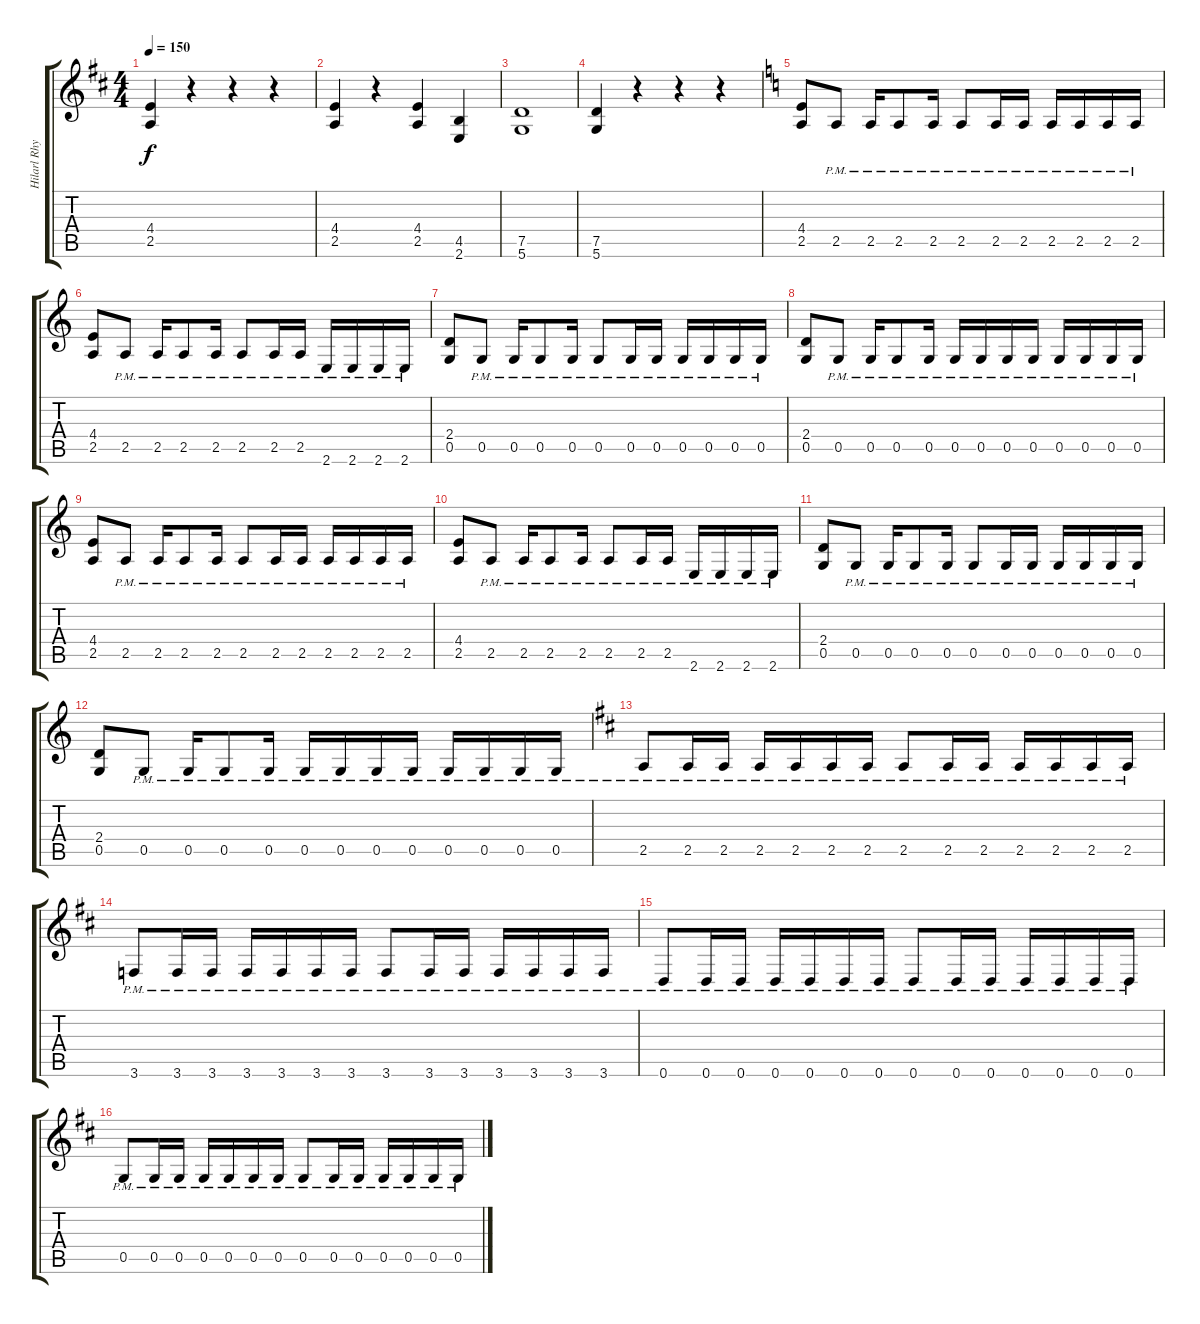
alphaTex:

\track ("Hilarl Rhythm" "Hilarl Rhy") {instrument distortionguitar}
\staff {score tabs}
\tuning (D4 A3 F3 C3 G2 D2) {hide}
\ts (4 4)
\tempo 150
\clef g2
\ks d
(4.4 2.5).4{dy f instrument distortionguitar} r.4 r.4 r.4 |
(4.4 2.5).4 r.4 (4.4 2.5).4 (4.5 2.6).4 |
(7.5 5.6).1 |
(7.5 5.6).4 r.4 r.4 r.4 |
\ks c
(4.4 2.5).8 2.5{pm}.8 2.5{pm}.16 2.5{pm}.8 2.5{pm}.16 2.5{pm}.8 2.5{pm}.16 2.5{pm}.16 2.5{pm}.16 2.5{pm}.16 2.5{pm}.16 2.5{pm}.16 |
(4.4 2.5).8 2.5{pm}.8 2.5{pm}.16 2.5{pm}.8 2.5{pm}.16 2.5{pm}.8 2.5{pm}.16 2.5{pm}.16 2.6{pm}.16 2.6{pm}.16 2.6{pm}.16 2.6{pm}.16 |
(2.4 0.5).8 0.5{pm}.8 0.5{pm}.16 0.5{pm}.8 0.5{pm}.16 0.5{pm}.8 0.5{pm}.16 0.5{pm}.16 0.5{pm}.16 0.5{pm}.16 0.5{pm}.16 0.5{pm}.16 |
(2.4 0.5).8 0.5{pm}.8 0.5{pm}.16 0.5{pm}.8 0.5{pm}.16 0.5{pm}.16 0.5{pm}.16 0.5{pm}.16 0.5{pm}.16 0.5{pm}.16 0.5{pm}.16 0.5{pm}.16 0.5{pm}.16 |
(4.4 2.5).8 2.5{pm}.8 2.5{pm}.16 2.5{pm}.8 2.5{pm}.16 2.5{pm}.8 2.5{pm}.16 2.5{pm}.16 2.5{pm}.16 2.5{pm}.16 2.5{pm}.16 2.5{pm}.16 |
(4.4 2.5).8 2.5{pm}.8 2.5{pm}.16 2.5{pm}.8 2.5{pm}.16 2.5{pm}.8 2.5{pm}.16 2.5{pm}.16 2.6{pm}.16 2.6{pm}.16 2.6{pm}.16 2.6{pm}.16 |
(2.4 0.5).8 0.5{pm}.8 0.5{pm}.16 0.5{pm}.8 0.5{pm}.16 0.5{pm}.8 0.5{pm}.16 0.5{pm}.16 0.5{pm}.16 0.5{pm}.16 0.5{pm}.16 0.5{pm}.16 |
(2.4 0.5).8 0.5{pm}.8 0.5{pm}.16 0.5{pm}.8 0.5{pm}.16 0.5{pm}.16 0.5{pm}.16 0.5{pm}.16 0.5{pm}.16 0.5{pm}.16 0.5{pm}.16 0.5{pm}.16 0.5{pm}.16 |
\ks d
2.5{pm}.8 2.5{pm}.16 2.5{pm}.16 2.5{pm}.16 2.5{pm}.16 2.5{pm}.16 2.5{pm}.16 2.5{pm}.8 2.5{pm}.16 2.5{pm}.16 2.5{pm}.16 2.5{pm}.16 2.5{pm}.16 2.5{pm}.16 |
3.6{pm}.8 3.6{pm}.16 3.6{pm}.16 3.6{pm}.16 3.6{pm}.16 3.6{pm}.16 3.6{pm}.16 3.6{pm}.8 3.6{pm}.16 3.6{pm}.16 3.6{pm}.16 3.6{pm}.16 3.6{pm}.16 3.6{pm}.16 |
0.6{pm}.8 0.6{pm}.16 0.6{pm}.16 0.6{pm}.16 0.6{pm}.16 0.6{pm}.16 0.6{pm}.16 0.6{pm}.8 0.6{pm}.16 0.6{pm}.16 0.6{pm}.16 0.6{pm}.16 0.6{pm}.16 0.6{pm}.16 |
0.5{pm}.8 0.5{pm}.16 0.5{pm}.16 0.5{pm}.16 0.5{pm}.16 0.5{pm}.16 0.5{pm}.16 0.5{pm}.8 0.5{pm}.16 0.5{pm}.16 0.5{pm}.16 0.5{pm}.16 0.5{pm}.16 0.5{pm}.16
